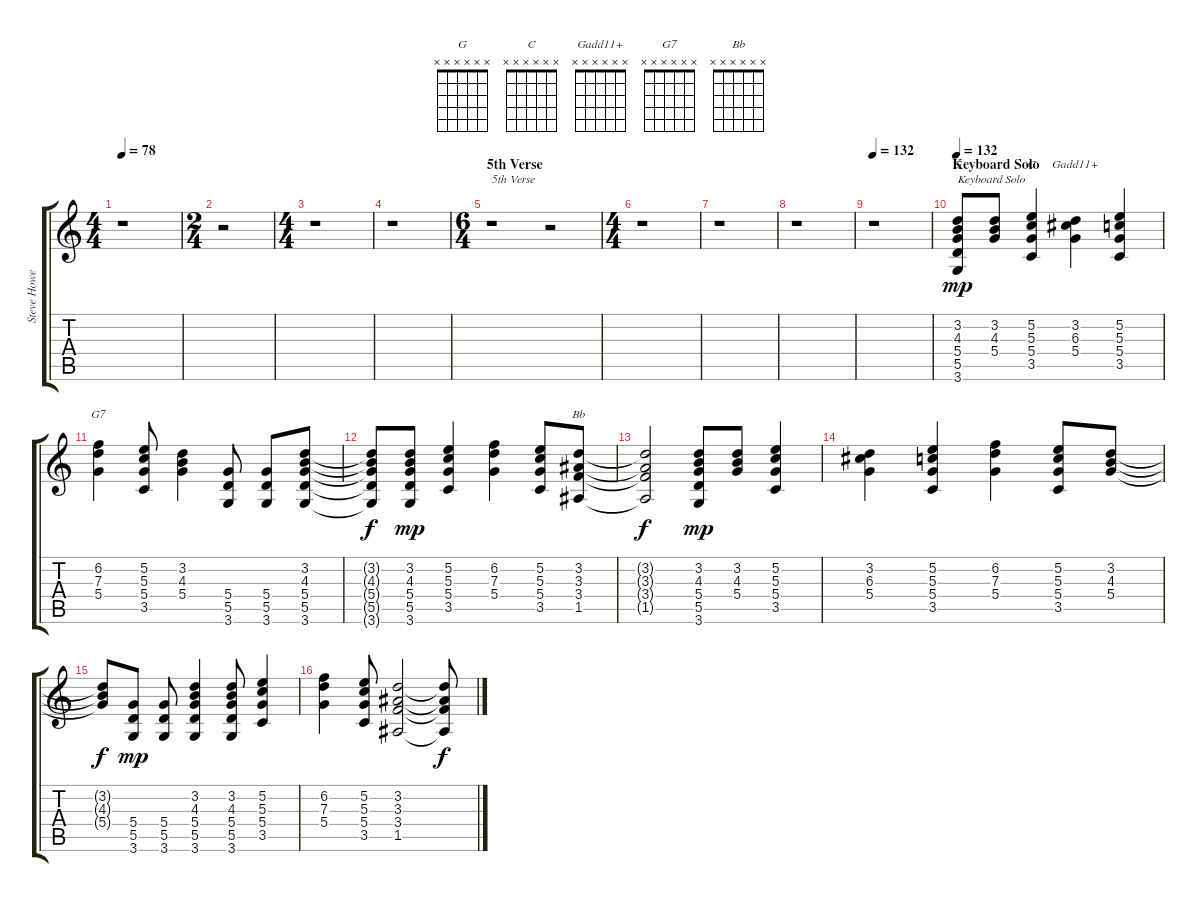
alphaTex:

\track ("Steve Howe 2" "Steve Howe") {instrument overdrivenguitar}
\staff {score tabs}
\tuning (E4 B3 G3 D3 A2 E2) {hide}
\chord ("G" x x x x x x)
\chord ("C" x x x x x x)
\chord ("Gadd11+" x x x x x x)
\chord ("G7" x x x x x x)
\chord ("Bb" x x x x x x)
\ts (4 4)
\tempo 78
\clef g2
\ks c
r.1{dy f} |
\ts (2 4)
r.2 |
\ts (4 4)
r.1 |
r.1 |
\ts (6 4)
\section ("" "5th Verse")
r.1{txt "5th Verse"} r.2 |
\ts (4 4)
r.1 |
r.1 |
r.1 |
\tempo 132
r.1 |
\section ("" "Keyboard Solo")
\tempo 132
(3.2 4.3 5.4 5.5 3.6).8{ch "G" txt "Keyboard Solo" dy mp volume 11} (3.2 4.3 5.4).8 (5.2 5.3 5.4 3.5).4{ch "C"} (3.2 6.3 5.4).4{ch "Gadd11+"} (5.2 5.3 5.4 3.5).4 |
(6.2 7.3 5.4).4{ch "G7"} (5.2 5.3 5.4 3.5).8 (3.2 4.3 5.4).4 (5.4 5.5 3.6).8 (5.4 5.5 3.6).8 (3.2 4.3 5.4 5.5 3.6).8 |
(3.2{t} 4.3{t} 5.4{t} 5.5{t} 3.6{t}).8{dy f} (3.2 4.3 5.4 5.5 3.6).8{dy mp} (5.2 5.3 5.4 3.5).4 (6.2 7.3 5.4).4 (5.2 5.3 5.4 3.5).8 (3.2 3.3 3.4 1.5).8{ch "Bb"} |
(3.2{t} 3.3{t} 3.4{t} 1.5{t}).2{dy f} (3.2 4.3 5.4 5.5 3.6).8{dy mp} (3.2 4.3 5.4).8 (5.2 5.3 5.4 3.5).4 |
(3.2 6.3 5.4).4 (5.2 5.3 5.4 3.5).4 (6.2 7.3 5.4).4 (5.2 5.3 5.4 3.5).8 (3.2 4.3 5.4).8 |
(3.2{t} 4.3{t} 5.4{t}).8{dy f} (5.4 5.5 3.6).8{dy mp} (5.4 5.5 3.6).8 (3.2 4.3 5.4 5.5 3.6).4 (3.2 4.3 5.4 5.5 3.6).8 (5.2 5.3 5.4 3.5).4 |
(6.2 7.3 5.4).4 (5.2 5.3 5.4 3.5).8 (3.2 3.3 3.4 1.5).2 (3.2{t} 3.3{t} 3.4{t} 1.5{t}).8{dy f}
